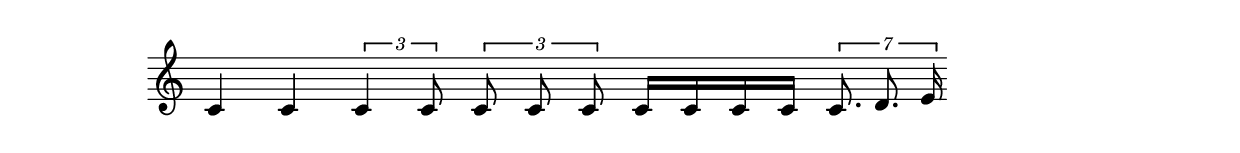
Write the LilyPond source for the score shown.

#(ly:set-option 'midi-extension "mid")
\version "2.12.3"
\include "english.ly"
\header{ 
title = ""
composer = ""
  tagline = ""  % removed 
}
%{
 S S- S-S SSS SSSS S--R--G 
 %}
  
melody = {
\once \override Staff.TimeSignature #'stencil = ##f
\clef treble
\key c \major
\autoBeamOn  
\cadenzaOn
 c'4 c'4  \times2/3 { c'4  c'8 } \times2/3 { c'8 c'8 c'8 } c'16[ c'16 c'16 c'16] \times2/7 { c'8.   d'8.   e'16 } \break

}

text = \lyricmode {
  
}

\score{

<<
  \new Voice = "one" {
    \melody
  }
  \new Lyrics \lyricsto "one" \text
>>
\layout {
  \context {
       \Score
    \remove "Bar_number_engraver"
  } 
  }
\midi { 
  \context {
    \Score
    tempoWholesPerMinute = #(ly:make-moment 200 4)
   }
 }
}
